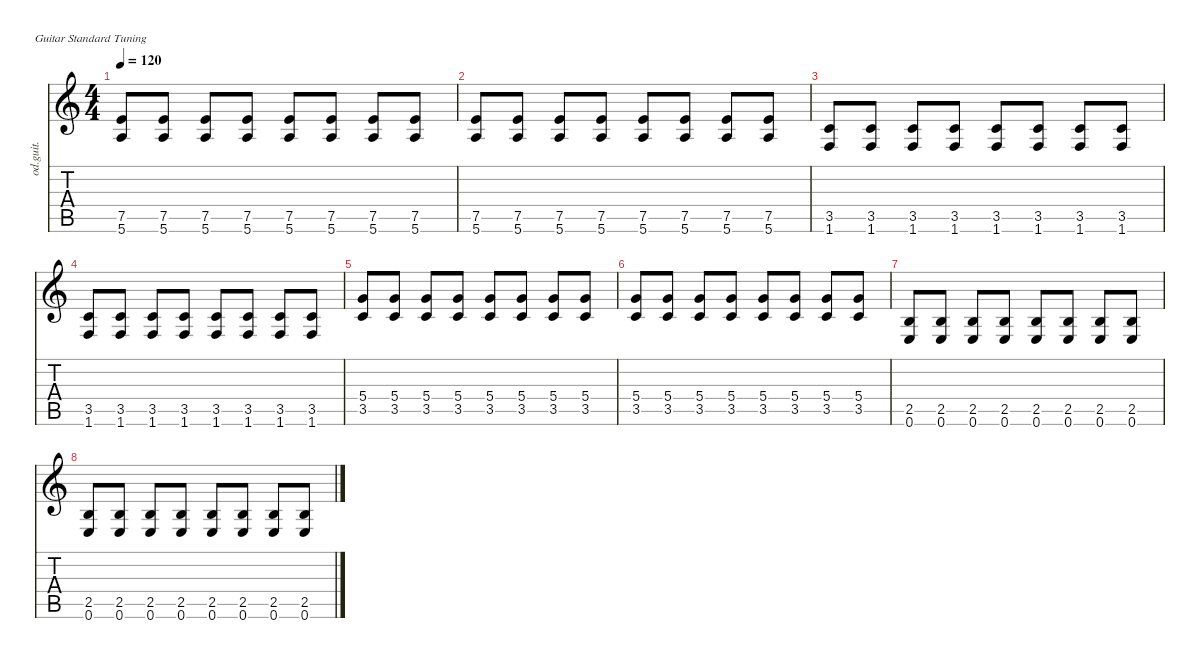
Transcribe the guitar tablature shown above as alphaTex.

\defaultSystemsLayout 4
\hideDynamics
\bracketExtendMode nobrackets
\otherSystemsTrackNameOrientation horizontal
\track ("Overdriven Guitar" "od.guit.") {instrument overdrivenguitar}
\staff {score tabs}
\tuning (E4 B3 G3 D3 A2 E2)
\ts (4 4)
\beaming (8 2 2 2 2)
\tempo 120
\clef g2
\ks c
(7.5 5.6).8{dy mf} (7.5 5.6).8 (7.5 5.6).8 (7.5 5.6).8 (7.5 5.6).8 (7.5 5.6).8 (7.5 5.6).8 (7.5 5.6).8 |
(7.5 5.6).8 (7.5 5.6).8 (7.5 5.6).8 (7.5 5.6).8 (7.5 5.6).8 (7.5 5.6).8 (7.5 5.6).8 (7.5 5.6).8 |
(1.6 3.5).8 (1.6 3.5).8 (1.6 3.5).8 (1.6 3.5).8 (1.6 3.5).8 (1.6 3.5).8 (1.6 3.5).8 (1.6 3.5).8 |
(1.6 3.5).8 (1.6 3.5).8 (1.6 3.5).8 (1.6 3.5).8 (1.6 3.5).8 (1.6 3.5).8 (1.6 3.5).8 (1.6 3.5).8 |
(3.5 5.4).8 (3.5 5.4).8 (3.5 5.4).8 (3.5 5.4).8 (3.5 5.4).8 (3.5 5.4).8 (3.5 5.4).8 (3.5 5.4).8 |
(3.5 5.4).8 (3.5 5.4).8 (3.5 5.4).8 (3.5 5.4).8 (3.5 5.4).8 (3.5 5.4).8 (3.5 5.4).8 (3.5 5.4).8 |
(2.5 0.6).8 (2.5 0.6).8 (2.5 0.6).8 (2.5 0.6).8 (2.5 0.6).8 (2.5 0.6).8 (2.5 0.6).8 (2.5 0.6).8 |
(2.5 0.6).8 (2.5 0.6).8 (2.5 0.6).8 (2.5 0.6).8 (2.5 0.6).8 (2.5 0.6).8 (2.5 0.6).8 (2.5 0.6).8
